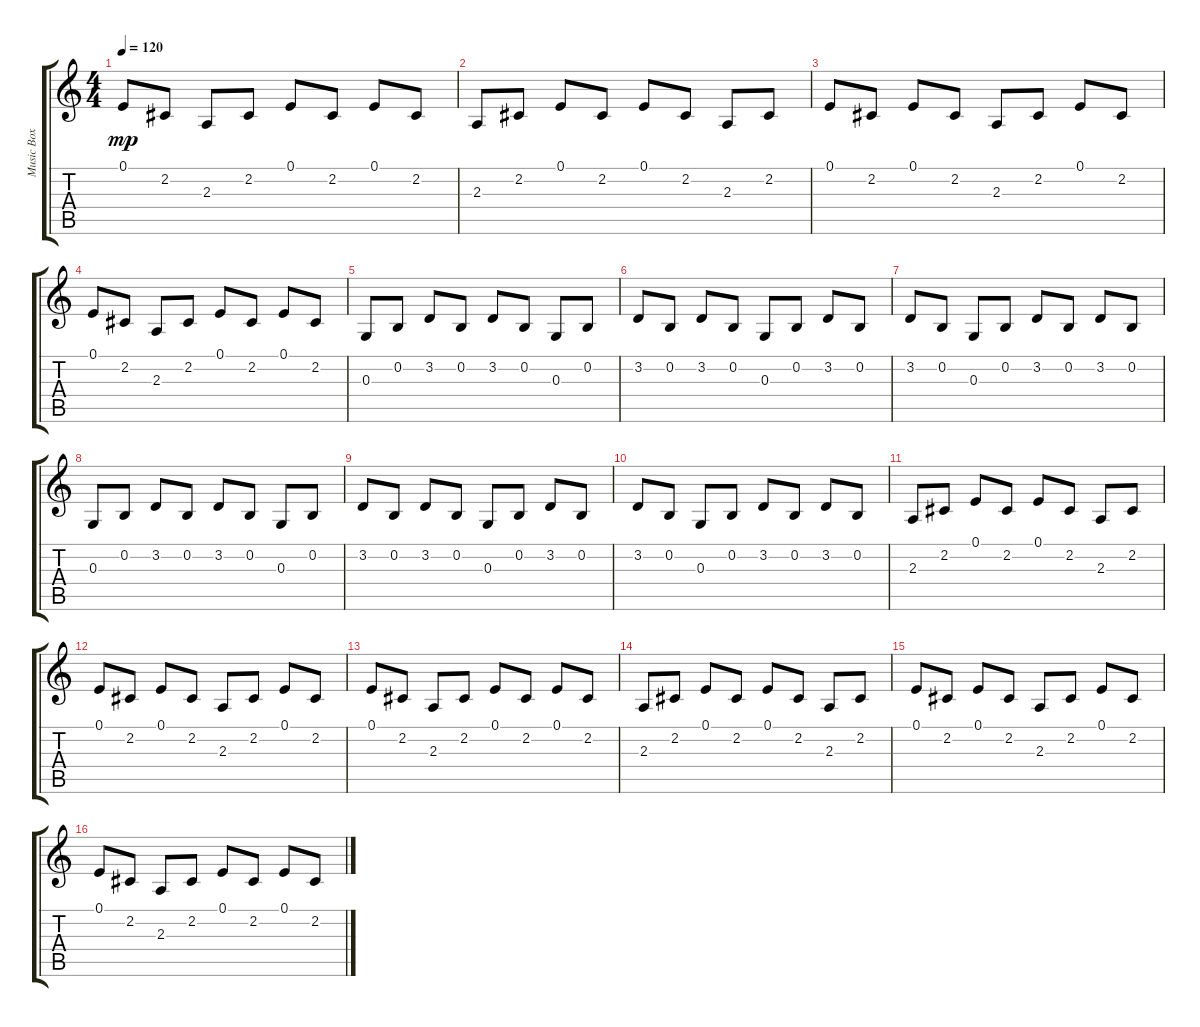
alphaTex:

\track ("Music Box" "Music Box") {instrument musicbox}
\staff {score tabs}
\tuning (E4 B3 G3 D3 A2 E2) {hide}
\ts (4 4)
\tempo 120
\clef g2
\ks c
0.1.8{dy mp} 2.2.8 2.3.8 2.2.8 0.1.8 2.2.8 0.1.8 2.2.8 |
2.3.8 2.2.8 0.1.8 2.2.8 0.1.8 2.2.8 2.3.8 2.2.8 |
0.1.8 2.2.8 0.1.8 2.2.8 2.3.8 2.2.8 0.1.8 2.2.8 |
0.1.8 2.2.8 2.3.8 2.2.8 0.1.8 2.2.8 0.1.8 2.2.8 |
0.3.8 0.2.8 3.2.8 0.2.8 3.2.8 0.2.8 0.3.8 0.2.8 |
3.2.8 0.2.8 3.2.8 0.2.8 0.3.8 0.2.8 3.2.8 0.2.8 |
3.2.8 0.2.8 0.3.8 0.2.8 3.2.8 0.2.8 3.2.8 0.2.8 |
0.3.8 0.2.8 3.2.8 0.2.8 3.2.8 0.2.8 0.3.8 0.2.8 |
3.2.8 0.2.8 3.2.8 0.2.8 0.3.8 0.2.8 3.2.8 0.2.8 |
3.2.8 0.2.8 0.3.8 0.2.8 3.2.8 0.2.8 3.2.8 0.2.8 |
2.3.8 2.2.8 0.1.8 2.2.8 0.1.8 2.2.8 2.3.8 2.2.8 |
0.1.8 2.2.8 0.1.8 2.2.8 2.3.8 2.2.8 0.1.8 2.2.8 |
0.1.8 2.2.8 2.3.8 2.2.8 0.1.8 2.2.8 0.1.8 2.2.8 |
2.3.8 2.2.8 0.1.8 2.2.8 0.1.8 2.2.8 2.3.8 2.2.8 |
0.1.8 2.2.8 0.1.8 2.2.8 2.3.8 2.2.8 0.1.8 2.2.8 |
0.1.8 2.2.8 2.3.8 2.2.8 0.1.8 2.2.8 0.1.8 2.2.8
